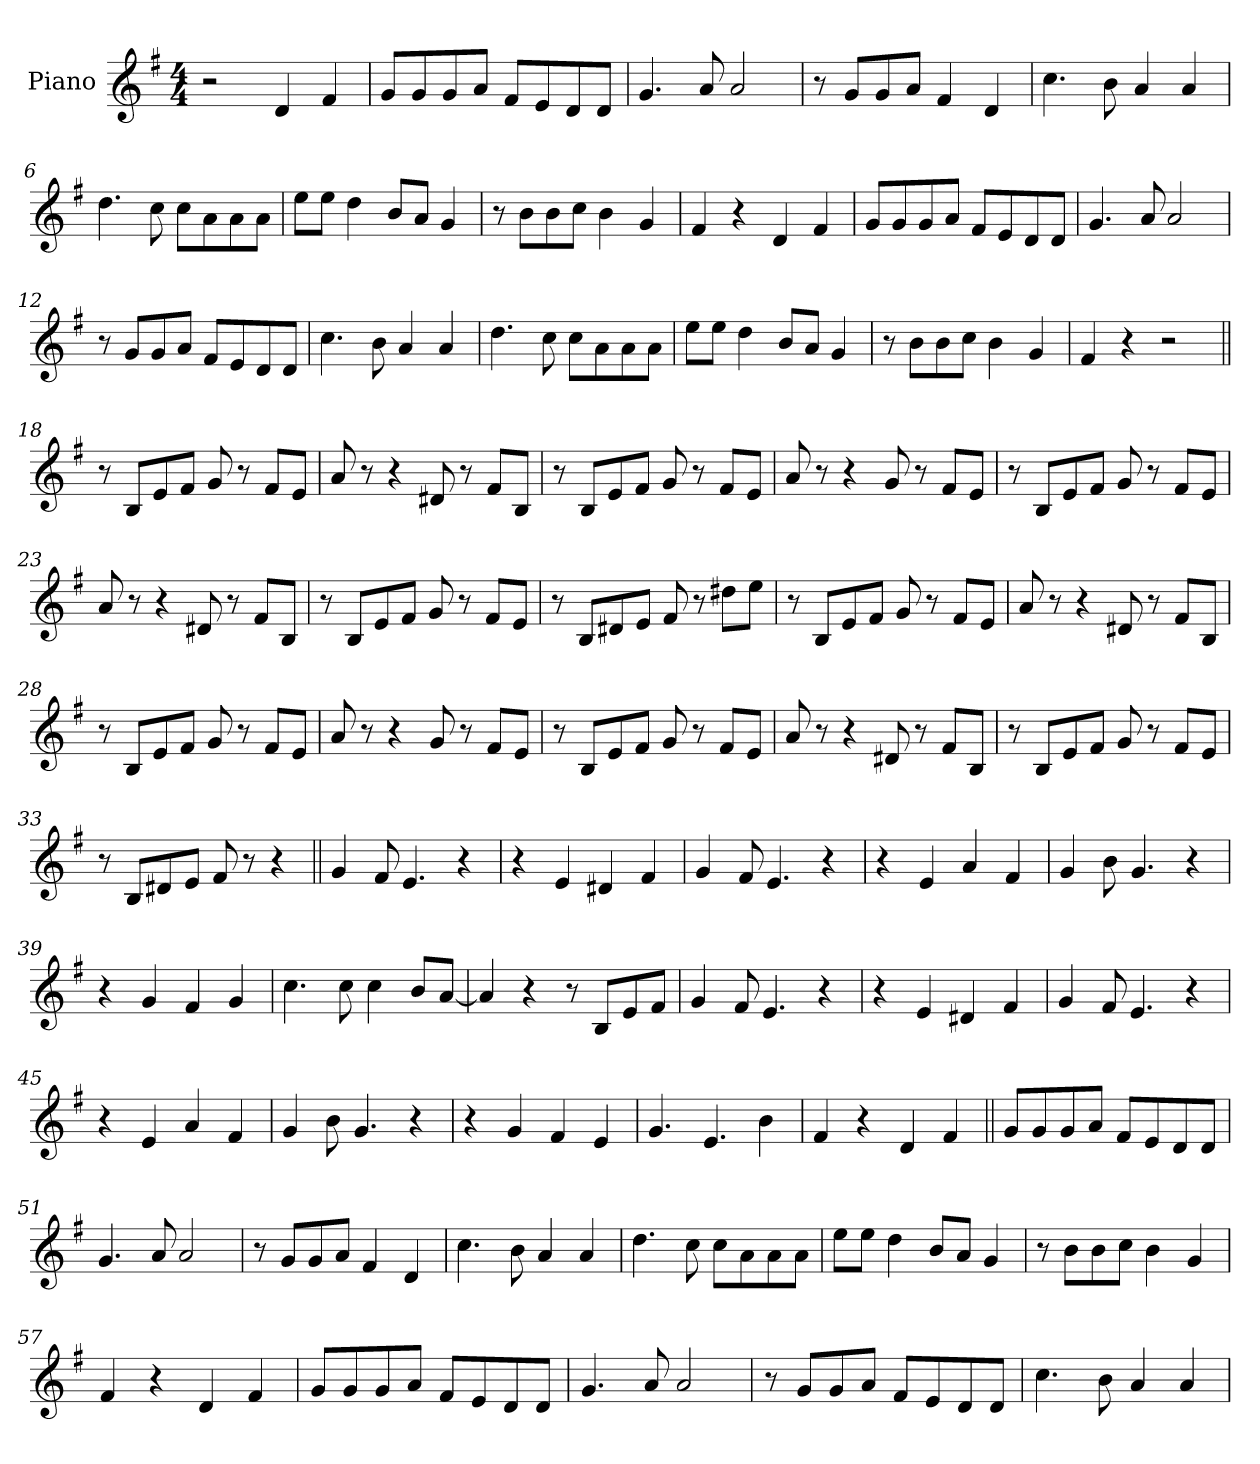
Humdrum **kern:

**kern
*part1
*staff1
*I"Piano
*I'Pno.
*clefG2
*k[f#]
*M4/4
*MM140
=1
2r
4d
4f#
=2
8gL
8g
8g
8aJ
8f#L
8e
8d
8dJ
=3
4.g
8a
2a
=4
8r
8gL
8g
8aJ
4f#
4d
=5
4.cc
8b
4a
4a
=6
4.dd
8cc
8ccL
8a
8a
8aJ
=7
8eeL
8eeJ
4dd
8bL
8aJ
4g
=8
8r
8bL
8b
8ccJ
4b
4g
=9
4f#
4r
4d
4f#
=10
8gL
8g
8g
8aJ
8f#L
8e
8d
8dJ
=11
4.g
8a
2a
=12
8r
8gL
8g
8aJ
8f#L
8e
8d
8dJ
=13
4.cc
8b
4a
4a
=14
4.dd
8cc
8ccL
8a
8a
8aJ
=15
8eeL
8eeJ
4dd
8bL
8aJ
4g
=16
8r
8bL
8b
8ccJ
4b
4g
=17
4f#
4r
2r
=18||
8r
8BL
8e
8f#J
8g
8r
8f#L
8eJ
=19
8a
8r
4r
8d#X
8r
8f#L
8BJ
=20
8r
8BL
8e
8f#J
8g
8r
8f#L
8eJ
=21
8a
8r
4r
8g
8r
8f#L
8eJ
=22
8r
8BL
8e
8f#J
8g
8r
8f#L
8eJ
=23
8a
8r
4r
8d#X
8r
8f#L
8BJ
=24
8r
8BL
8e
8f#J
8g
8r
8f#L
8eJ
=25
8r
8BL
8d#X
8eJ
8f#
8r
8dd#XL
8eeJ
=26
8r
8BL
8e
8f#J
8g
8r
8f#L
8eJ
=27
8a
8r
4r
8d#X
8r
8f#L
8BJ
=28
8r
8BL
8e
8f#J
8g
8r
8f#L
8eJ
=29
8a
8r
4r
8g
8r
8f#L
8eJ
=30
8r
8BL
8e
8f#J
8g
8r
8f#L
8eJ
=31
8a
8r
4r
8d#X
8r
8f#L
8BJ
=32
8r
8BL
8e
8f#J
8g
8r
8f#L
8eJ
=33
8r
8BL
8d#X
8eJ
8f#
8r
4r
=34||
4g
8f#
4.e
4r
=35
4r
4e
4d#X
4f#
=36
4g
8f#
4.e
4r
=37
4r
4e
4a
4f#
=38
4g
8b
4.g
4r
=39
4r
4g
4f#
4g
=40
4.cc
8cc
4cc
8bL
[8aJ
=41
4a]
4r
8r
8BL
8e
8f#J
=42
4g
8f#
4.e
4r
=43
4r
4e
4d#X
4f#
=44
4g
8f#
4.e
4r
=45
4r
4e
4a
4f#
=46
4g
8b
4.g
4r
=47
4r
4g
4f#
4e
=48
4.g
4.e
4b
=49
4f#
4r
4d
4f#
=50||
8gL
8g
8g
8aJ
8f#L
8e
8d
8dJ
=51
4.g
8a
2a
=52
8r
8gL
8g
8aJ
4f#
4d
=53
4.cc
8b
4a
4a
=54
4.dd
8cc
8ccL
8a
8a
8aJ
=55
8eeL
8eeJ
4dd
8bL
8aJ
4g
=56
8r
8bL
8b
8ccJ
4b
4g
=57
4f#
4r
4d
4f#
=58
8gL
8g
8g
8aJ
8f#L
8e
8d
8dJ
=59
4.g
8a
2a
=60
8r
8gL
8g
8aJ
8f#L
8e
8d
8dJ
=61
4.cc
8b
4a
4a
=
*-
